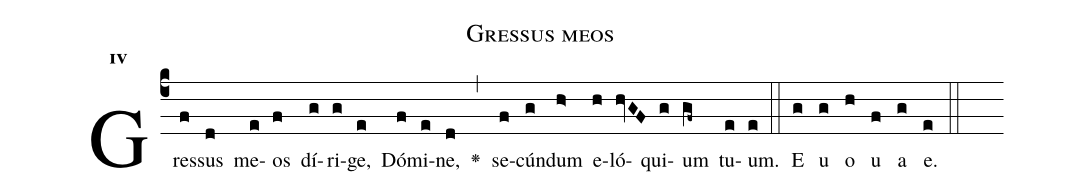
name:Gressus meos;
office-part:Antiphona;
mode:4;
%%
initial-style: 1;
name: Gressus meos;
book: Antiphonae & Responsoria/Tomus III, p. 95;
occasion: Psalterium Hebdomada IV Feria II;
office-part: Hora media Ant 1;
user-notes: ;
commentary: ;
annotation: 4*e;
centering-scheme: english;
fontsize: 12;
font: OFLSortsMillGoudy;
height: 11;
width: 4.5;
%%
(c4)Gres(f)sus(d) me(e)os(f) dí(g)ri(g)ge,(e) Dó(f)mi(e)ne,(d) <v>\greheightstar</v>(,) se(f)cún(g)dum(h>) e(h)ló(hvGF)qui(g)um(gf~) tu(e)um.(e) (::)
E(g) u(g) o(h) u(f) a(g) e.(e) (::)
